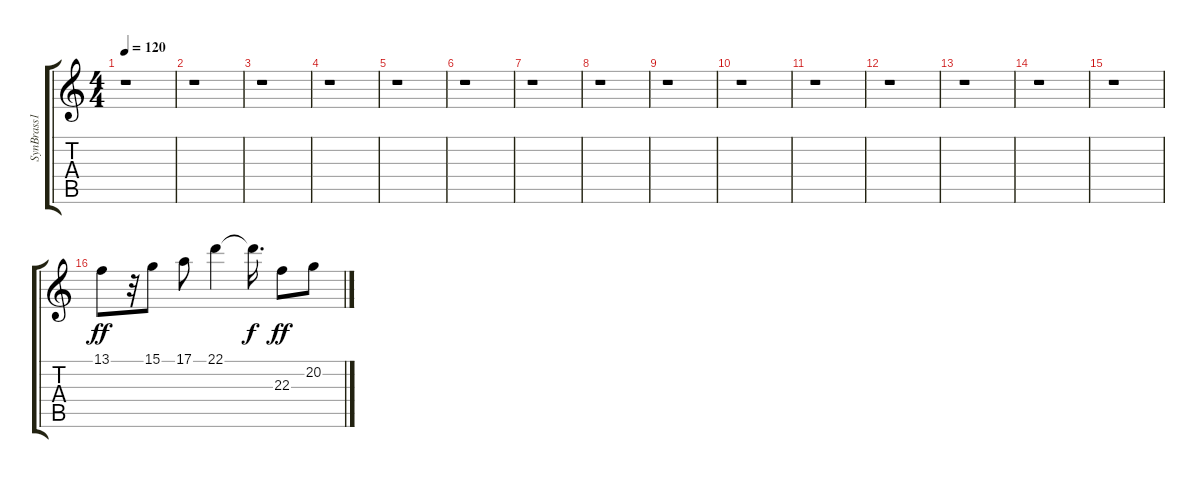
\track ("SynBrass1" "SynBrass1") {instrument lead2sawtooth}
\staff {score tabs}
\tuning (E4 B3 G3 D3 A2 E2) {hide}
\ts (4 4)
\tempo 120
\clef g2
\ks c
r.1{dy f} |
r.1 |
r.1 |
r.1 |
r.1 |
r.1 |
r.1 |
r.1 |
r.1 |
r.1 |
r.1 |
r.1 |
r.1 |
r.1 |
r.1 |
13.1.8{dy ff balance 14} r.32 15.1.8 17.1.8 22.1.4 22.1{t}.16{d dy f} 22.3.8{dy ff} 20.2.8
